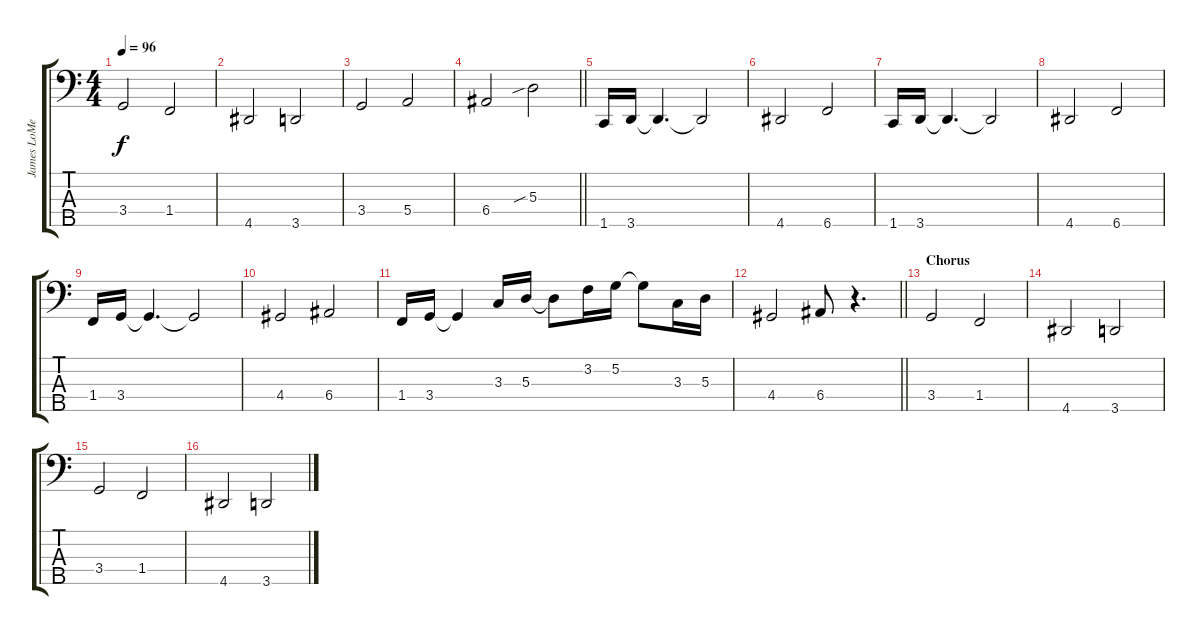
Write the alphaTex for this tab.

\track ("James LoMenzo" "James LoMe") {instrument electricbassfinger}
\staff {score tabs}
\tuning (G2 D2 A1 E1 B0) {hide}
\ts (4 4)
\tempo 96
\clef f4
\ks c
3.4.2{dy f} 1.4.2 |
4.5.2 3.5.2 |
3.4.2 5.4.2 |
\barLineRight lightlight
6.4.2 5.3{sib}.2 |
1.5.16 3.5.16 3.5{t}.4{d} 3.5{t}.2 |
4.5.2 6.5.2 |
1.5.16 3.5.16 3.5{t}.4{d} 3.5{t}.2 |
4.5.2 6.5.2 |
1.4.16 3.4.16 3.4{t}.4{d} 3.4{t}.2 |
4.4.2 6.4.2 |
1.4.16 3.4.16 3.4{t}.4 3.3.16 5.3.16 5.3{t}.8 3.2.16 5.2.16 5.2{t}.8 3.3.16 5.3.16 |
\barLineRight lightlight
4.4.2 6.4.8 r.4{d} |
\section ("" "Chorus")
3.4.2 1.4.2 |
4.5.2 3.5.2 |
3.4.2 1.4.2 |
4.5.2 3.5.2
